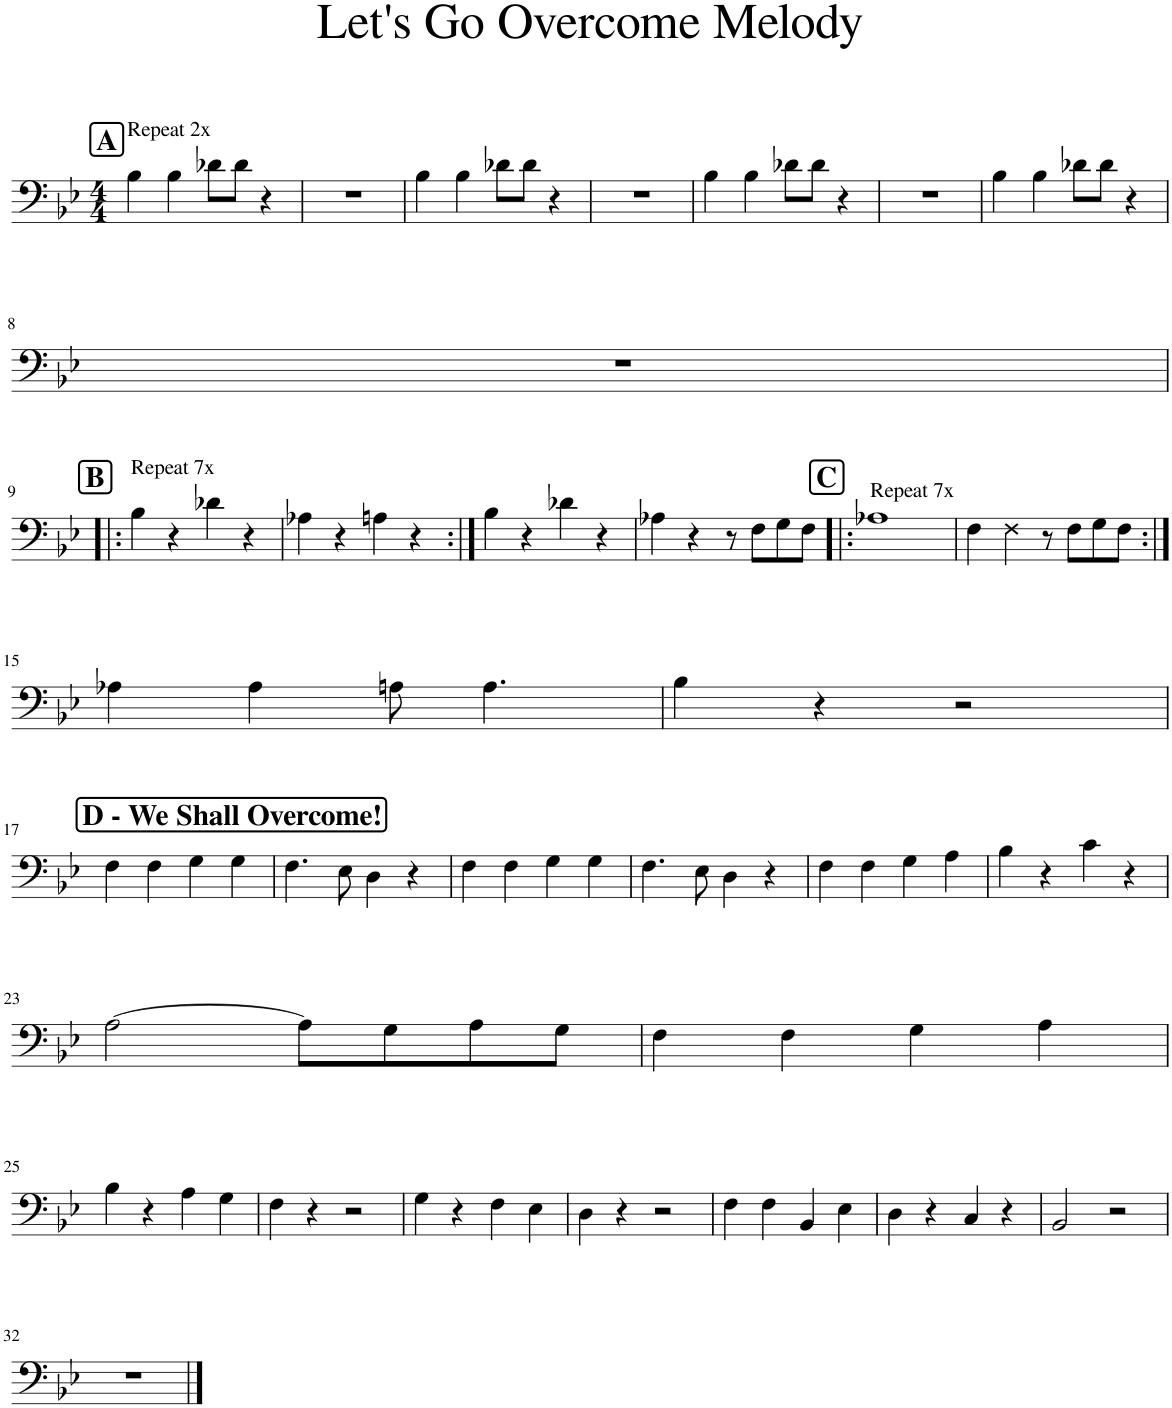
**kern
*part1
*staff1
*I"Trombone
*I'Tbn.
*clefF4
*k[b-e-]
*M4/4
!!LO:REH:place=s1:a:B:cj:fs=14:t=A
=1
!LO:TX:a:t=Repeat 2x
4B-\
4B-\
8d-X\L
8d-\J
4r
=2
1r
=3
4B-\
4B-\
8d-X\L
8d-\J
4r
=4
1r
=5
4B-\
4B-\
8d-X\L
8d-\J
4r
=6
1r
=7
4B-\
4B-\
8d-X\L
8d-\J
4r
!!LO:LB:g=z
=8
1r
!!LO:LB:g=z
!!LO:REH:place=s1:a:B:cj:fs=14:t=B
=9!|:
!LO:TX:a:t=Repeat 7x
4B-\
4r
4d-X\
4r
=10
4A-X\
4r
4An\
4r
=11:|!
4B-\
4r
4d-X\
4r
=12
4A-X\
4r
8r
8F\L
8G\
8F\J
!!LO:REH:place=s1:a:B:cj:fs=14:t=C
=13!|:
!LO:TX:a:t=Repeat 7x
1A-X
=14
4F\
4F\
8r
8F\L
8G\
8F\J
!!LO:LB:g=z
=15:|!
4A-X\
4A-\
8An\
4.A\
=16
4B-\
4r
2r
!!LO:LB:g=z
!!LO:REH:place=s1:a:B:cj:fs=14:t=D - We Shall Overcome!:qo=3
=17
4F\
4F\
4G\
4G\
=18
4.F\
8E-\
4D\
4r
=19
4F\
4F\
4G\
4G\
=20
4.F\
8E-\
4D\
4r
=21
4F\
4F\
4G\
4A\
=22
4B-\
4r
4c\
4r
!!LO:LB:g=z
=23
[2A\
8A\L]
8G\
8A\
8G\J
=24
4F\
4F\
4G\
4A\
!!LO:LB:g=z
=25
4B-\
4r
4A\
4G\
=26
4F\
4r
2r
=27
4G\
4r
4F\
4E-\
=28
4D\
4r
2r
=29
4F\
4F\
4BB-/
4E-\
=30
4D\
4r
4C/
4r
=31
2BB-/
2r
!!LO:LB:g=z
=32
1r
==
*-
